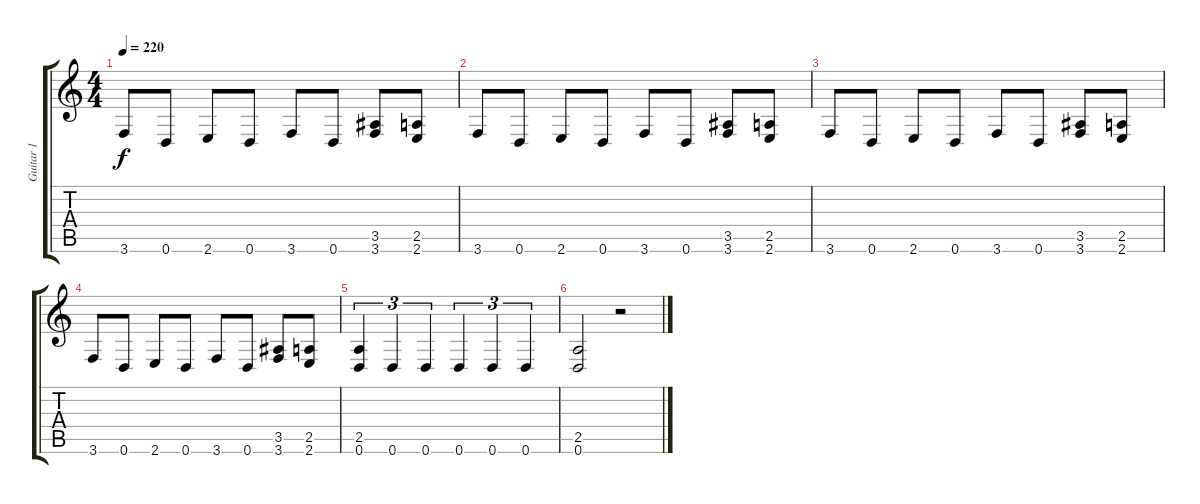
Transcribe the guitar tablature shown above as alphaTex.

\track ("Guitar 1" "Guitar 1") {instrument distortionguitar}
\staff {score tabs}
\tuning (D4 A3 F3 C3 G2 D2) {hide}
\ts (4 4)
\tempo 220
\clef g2
\ks c
3.6.8{dy f} 0.6.8 2.6.8 0.6.8 3.6.8 0.6.8 (3.5 3.6).8 (2.5 2.6).8 |
3.6.8 0.6.8 2.6.8 0.6.8 3.6.8 0.6.8 (3.5 3.6).8 (2.5 2.6).8 |
3.6.8 0.6.8 2.6.8 0.6.8 3.6.8 0.6.8 (3.5 3.6).8 (2.5 2.6).8 |
3.6.8 0.6.8 2.6.8 0.6.8 3.6.8 0.6.8 (3.5 3.6).8 (2.5 2.6).8 |
(2.5 0.6).4{tu (3 2)} 0.6.4{tu (3 2)} 0.6.4{tu (3 2)} 0.6.4{tu (3 2)} 0.6.4{tu (3 2)} 0.6.4{tu (3 2)} |
(2.5 0.6).2 r.2
